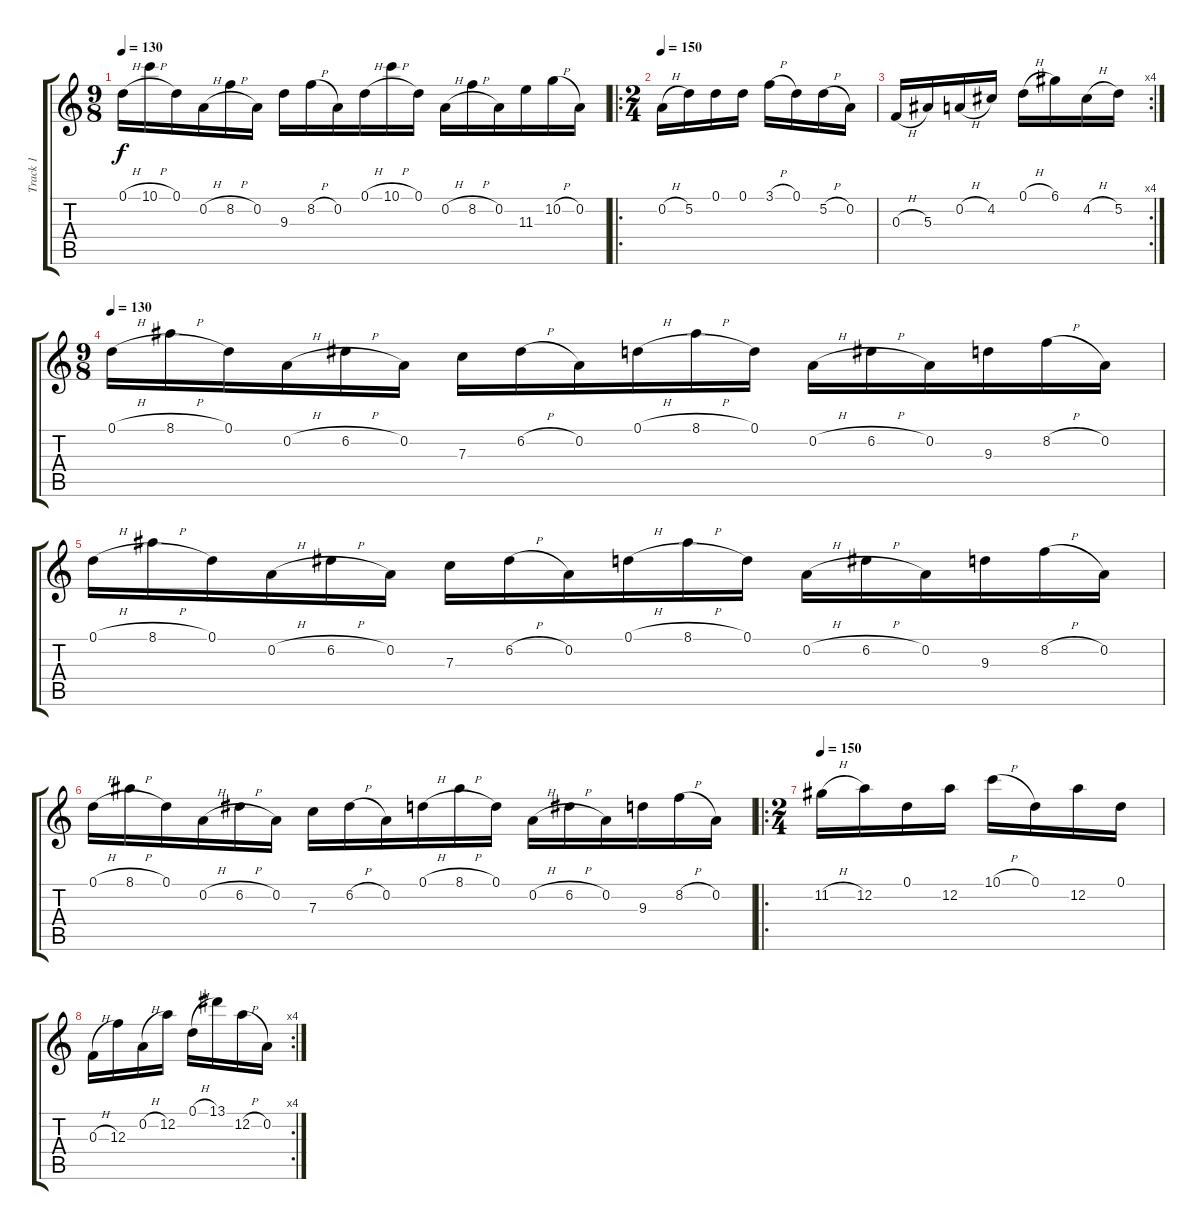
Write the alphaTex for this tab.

\track ("Track 1" "Track 1") {instrument distortionguitar}
\staff {score tabs}
\tuning (D4 A3 F3 C3 G2 D2) {hide}
\ts (9 8)
\tempo 130
\clef g2
\ks c
0.1{h}.16{dy f} 10.1{h}.16 0.1.16 0.2{h}.16 8.2{h}.16 0.2.16 9.3.16 8.2{h}.16 0.2.16 0.1{h}.16 10.1{h}.16 0.1.16 0.2{h}.16 8.2{h}.16 0.2.16 11.3.16 10.2{h}.16 0.2.16 |
\ro
\ts (2 4)
\tempo 150
0.2{h}.16 5.2.16 0.1.16 0.1.16 3.1{h}.16 0.1.16 5.2{h}.16 0.2.16 |
\rc 4
0.3{h}.16 5.3.16 0.2{h}.16 4.2.16 0.1{h}.16 6.1.16 4.2{h}.16 5.2.16 |
\ts (9 8)
\tempo 130
0.1{h}.16 8.1{h}.16 0.1.16 0.2{h}.16 6.2{h}.16 0.2.16 7.3.16 6.2{h}.16 0.2.16 0.1{h}.16 8.1{h}.16 0.1.16 0.2{h}.16 6.2{h}.16 0.2.16 9.3.16 8.2{h}.16 0.2.16 |
0.1{h}.16 8.1{h}.16 0.1.16 0.2{h}.16 6.2{h}.16 0.2.16 7.3.16 6.2{h}.16 0.2.16 0.1{h}.16 8.1{h}.16 0.1.16 0.2{h}.16 6.2{h}.16 0.2.16 9.3.16 8.2{h}.16 0.2.16 |
0.1{h}.16 8.1{h}.16 0.1.16 0.2{h}.16 6.2{h}.16 0.2.16 7.3.16 6.2{h}.16 0.2.16 0.1{h}.16 8.1{h}.16 0.1.16 0.2{h}.16 6.2{h}.16 0.2.16 9.3.16 8.2{h}.16 0.2.16 |
\ro
\ts (2 4)
\tempo 150
11.2{h}.16 12.2.16 0.1.16 12.2.16 10.1{h}.16 0.1.16 12.2.16 0.1.16 |
\rc 4
0.3{h}.16 12.3.16 0.2{h}.16 12.2.16 0.1{h}.16 13.1.16 12.2{h}.16 0.2.16
